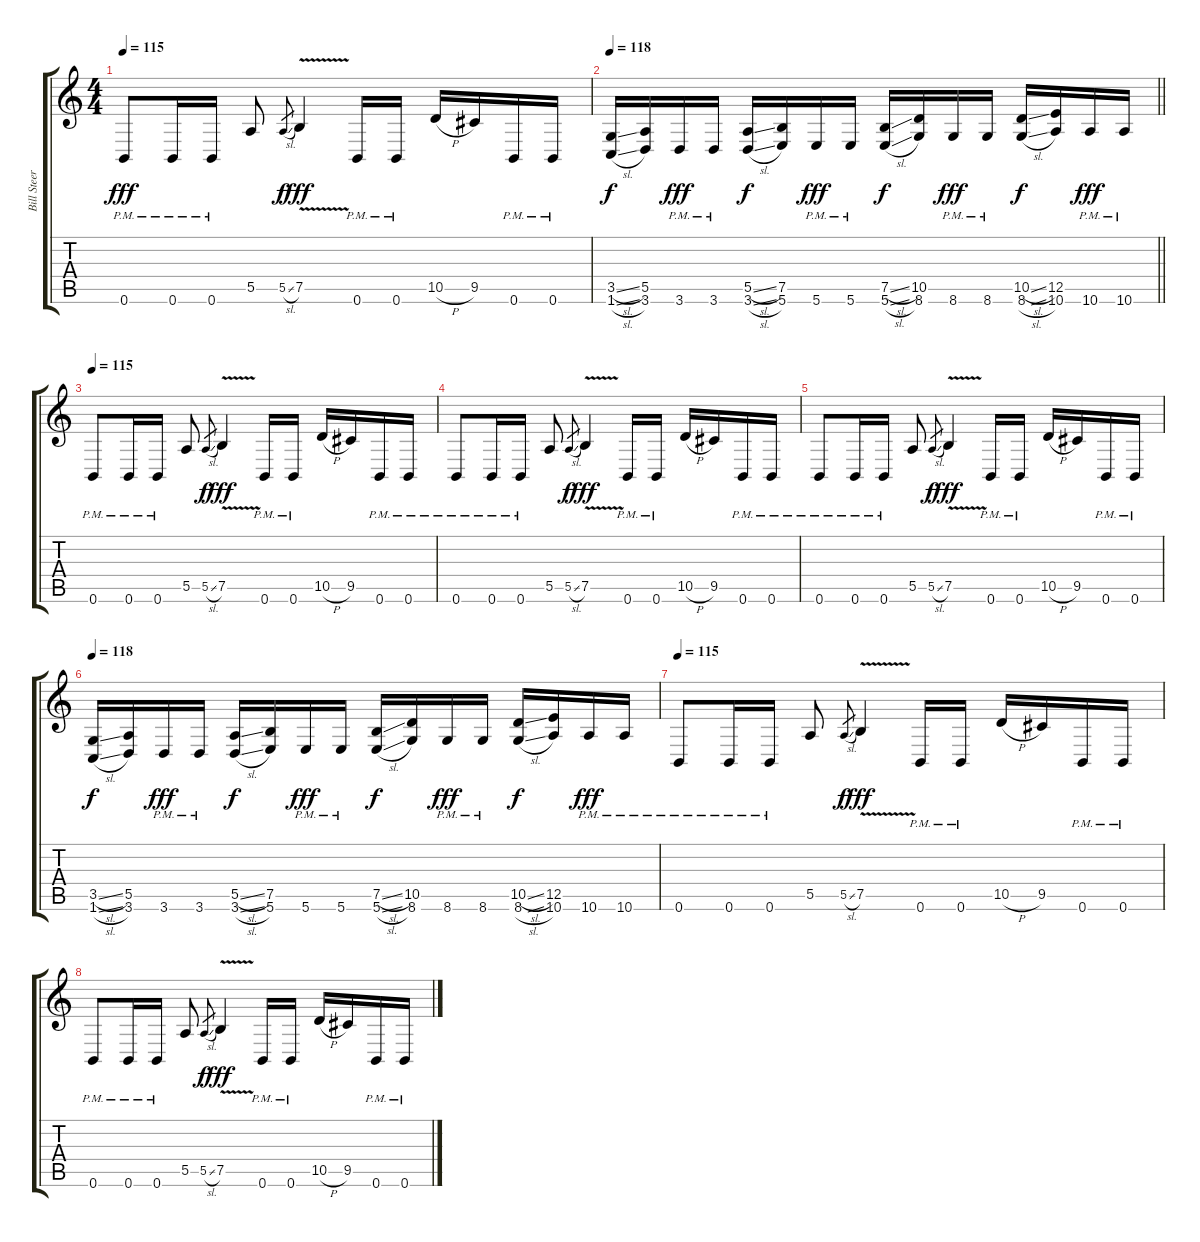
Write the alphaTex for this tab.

\track ("Bill Steer" "Bill Steer") {instrument distortionguitar}
\staff {score tabs}
\tuning (B3 Gb3 D3 A2 E2 B1) {hide}
\ts (4 4)
\tempo 115
\clef g2
\ks c
0.6{pm}.8{dy fff} 0.6{pm}.16 0.6{pm}.16 5.5.8 5.5{sl}.8{gr dy f} 7.5{v}.4{dy fff} 0.6{pm}.16 0.6{pm}.16 10.5{h}.16 9.5.16 0.6{pm}.16 0.6{pm}.16 |
\tempo 118
\barLineRight lightlight
(3.5{sl} 1.6{sl}).16{dy f} (5.5 3.6).16 3.6{pm}.16{dy fff} 3.6{pm}.16 (5.5{sl} 3.6{sl}).16{dy f} (7.5 5.6).16 5.6{pm}.16{dy fff} 5.6{pm}.16 (7.5{sl} 5.6{sl}).16{dy f} (10.5 8.6).16 8.6{pm}.16{dy fff} 8.6{pm}.16 (10.5{sl} 8.6{sl}).16{dy f} (12.5 10.6).16 10.6{pm}.16{dy fff} 10.6{pm}.16 |
\section ("" "")
\tempo 115
0.6{pm}.8 0.6{pm}.16 0.6{pm}.16 5.5.8 5.5{sl}.8{gr dy f} 7.5{v}.4{dy fff} 0.6{pm}.16 0.6{pm}.16 10.5{h}.16 9.5.16 0.6{pm}.16 0.6{pm}.16 |
0.6{pm}.8 0.6{pm}.16 0.6{pm}.16 5.5.8 5.5{sl}.8{gr dy f} 7.5{v}.4{dy fff} 0.6{pm}.16 0.6{pm}.16 10.5{h}.16 9.5.16 0.6{pm}.16 0.6{pm}.16 |
0.6{pm}.8 0.6{pm}.16 0.6{pm}.16 5.5.8 5.5{sl}.8{gr dy f} 7.5{v}.4{dy fff} 0.6{pm}.16 0.6{pm}.16 10.5{h}.16 9.5.16 0.6{pm}.16 0.6{pm}.16 |
\tempo 118
(3.5{sl} 1.6{sl}).16{dy f} (5.5 3.6).16 3.6{pm}.16{dy fff} 3.6{pm}.16 (5.5{sl} 3.6{sl}).16{dy f} (7.5 5.6).16 5.6{pm}.16{dy fff} 5.6{pm}.16 (7.5{sl} 5.6{sl}).16{dy f} (10.5 8.6).16 8.6{pm}.16{dy fff} 8.6{pm}.16 (10.5{sl} 8.6{sl}).16{dy f} (12.5 10.6).16 10.6{pm}.16{dy fff} 10.6{pm}.16 |
\tempo 115
0.6{pm}.8 0.6{pm}.16 0.6{pm}.16 5.5.8 5.5{sl}.8{gr dy f} 7.5{v}.4{dy fff} 0.6{pm}.16 0.6{pm}.16 10.5{h}.16 9.5.16 0.6{pm}.16 0.6{pm}.16 |
0.6{pm}.8 0.6{pm}.16 0.6{pm}.16 5.5.8 5.5{sl}.8{gr dy f} 7.5{v}.4{dy fff} 0.6{pm}.16 0.6{pm}.16 10.5{h}.16 9.5.16 0.6{pm}.16 0.6{pm}.16
